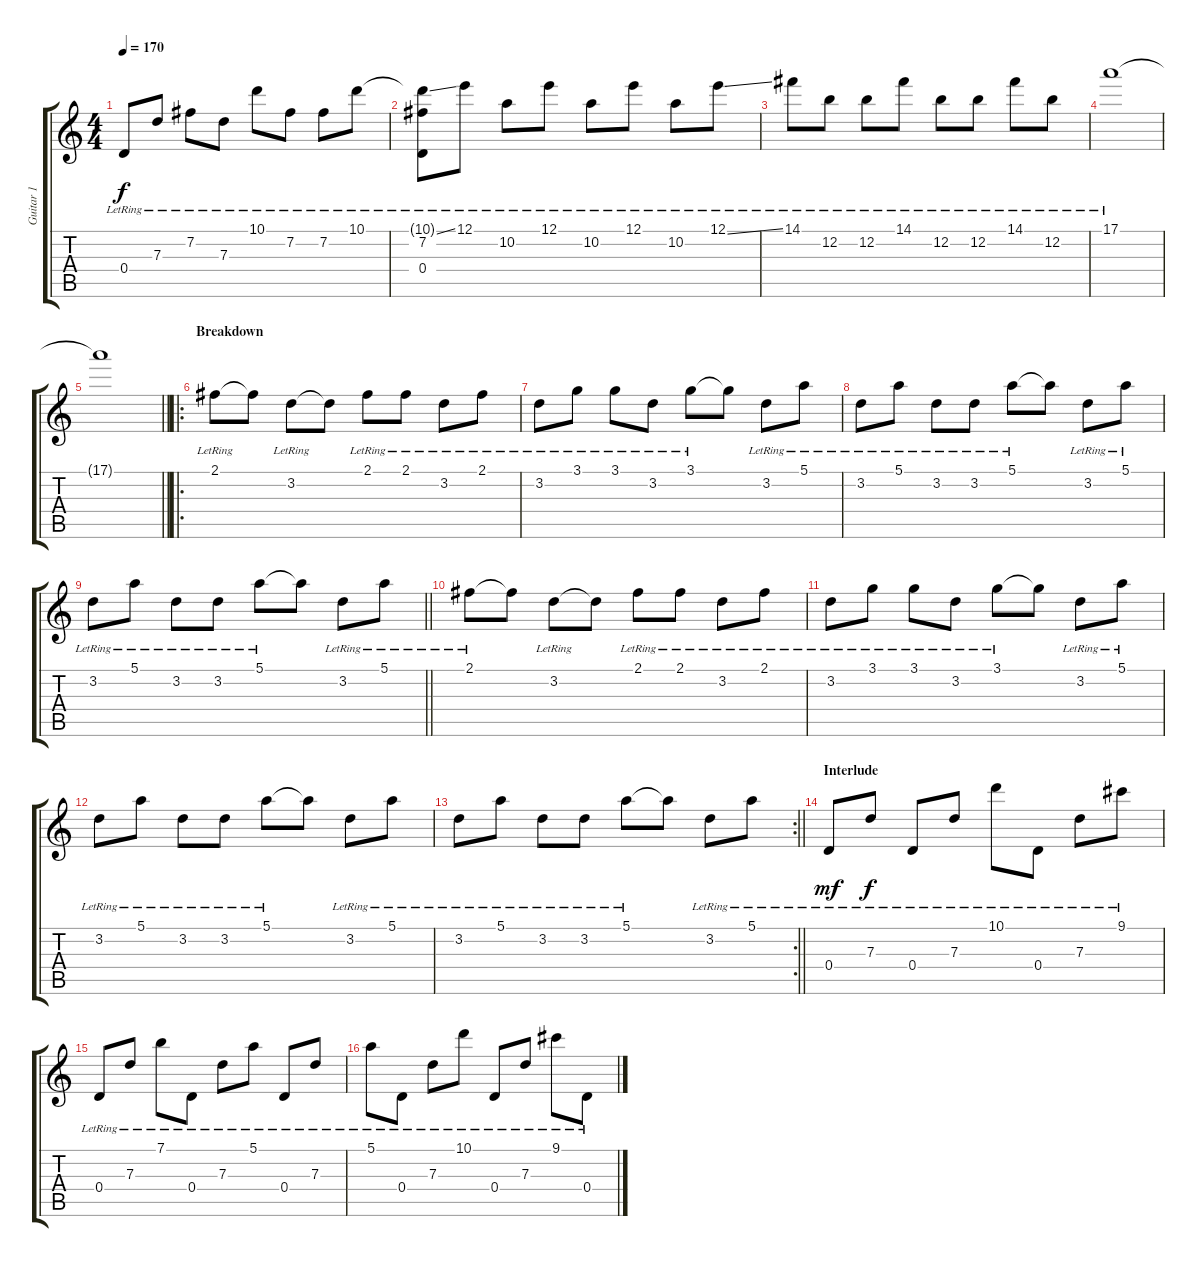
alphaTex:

\track ("Guitar 1" "Guitar 1") {instrument acousticguitarsteel}
\staff {score tabs}
\tuning (E4 B3 G3 D3 A2 E2) {hide}
\ts (4 4)
\tempo 170
\clef g2
\ks c
0.4{lr}.8{dy f} 7.3{lr}.8 7.2{lr}.8 7.3{lr}.8 10.1{lr}.8 7.2{lr}.8 7.2{lr}.8 10.1{lr}.8 |
(10.1{ss t} 7.2{lr} 0.4).8 12.1{lr}.8 10.2{lr}.8 12.1{lr}.8 10.2{lr}.8 12.1{lr}.8 10.2{lr}.8 12.1{ss lr}.8 |
14.1{lr}.8 12.2{lr}.8 12.2{lr}.8 14.1{lr}.8 12.2{lr}.8 12.2{lr}.8 14.1{lr}.8 12.2{lr}.8 |
17.1{lr}.1 |
\barLineRight lightlight
17.1{t}.1 |
\ro
\section ("" "Breakdown")
2.1{lr}.8 2.1{t}.8 3.2{lr}.8 3.2{t}.8 2.1{lr}.8 2.1{lr}.8 3.2{lr}.8 2.1{lr}.8 |
3.2{lr}.8 3.1{lr}.8 3.1{lr}.8 3.2{lr}.8 3.1{lr}.8 3.1{t}.8 3.2{lr}.8 5.1{lr}.8 |
3.2{lr}.8 5.1{lr}.8 3.2{lr}.8 3.2{lr}.8 5.1{lr}.8 5.1{t}.8 3.2{lr}.8 5.1{lr}.8 |
\barLineRight lightlight
3.2{lr}.8 5.1{lr}.8 3.2{lr}.8 3.2{lr}.8 5.1{lr}.8 5.1{t}.8 3.2{lr}.8 5.1{lr}.8 |
2.1{lr}.8 2.1{t}.8 3.2{lr}.8 3.2{t}.8 2.1{lr}.8 2.1{lr}.8 3.2{lr}.8 2.1{lr}.8 |
3.2{lr}.8 3.1{lr}.8 3.1{lr}.8 3.2{lr}.8 3.1{lr}.8 3.1{t}.8 3.2{lr}.8 5.1{lr}.8 |
3.2{lr}.8 5.1{lr}.8 3.2{lr}.8 3.2{lr}.8 5.1{lr}.8 5.1{t}.8 3.2{lr}.8 5.1{lr}.8 |
\rc 2
\barLineRight lightlight
3.2{lr}.8 5.1{lr}.8 3.2{lr}.8 3.2{lr}.8 5.1{lr}.8 5.1{t}.8 3.2{lr}.8 5.1{lr}.8 |
\section ("" "Interlude")
0.4{lr}.8{dy mf} 7.3{lr}.8{dy f} 0.4{lr}.8 7.3{lr}.8 10.1{lr}.8 0.4{lr}.8 7.3{lr}.8 9.1{lr}.8 |
0.4{lr}.8 7.3{lr}.8 7.1{lr}.8 0.4{lr}.8 7.3{lr}.8 5.1{lr}.8 0.4{lr}.8 7.3{lr}.8 |
5.1{lr}.8 0.4{lr}.8 7.3{lr}.8 10.1{lr}.8 0.4{lr}.8 7.3{lr}.8 9.1{lr}.8 0.4{lr}.8
